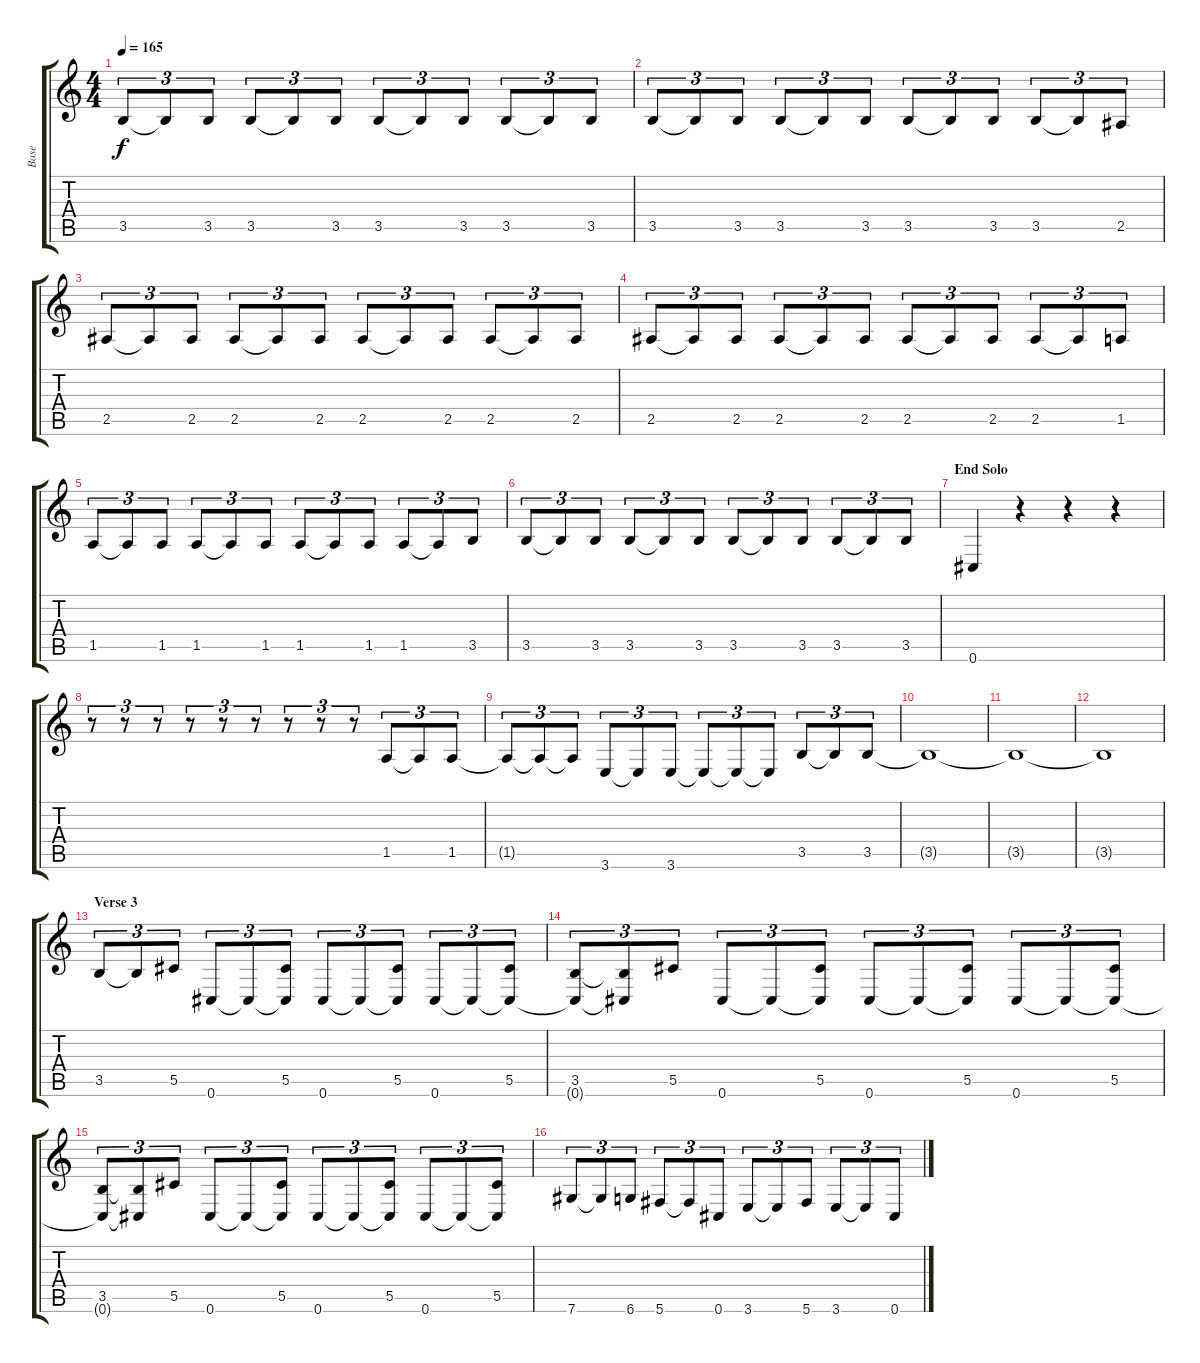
\track ("Base" "Base") {instrument electricbasspick}
\staff {score tabs}
\tuning (Eb4 Bb3 Gb3 Db3 Ab2 Db2) {hide}
\ts (4 4)
\tempo 165
\clef g2
\ks c
3.5.8{tu (3 2) dy f} 3.5{t}.8{tu (3 2)} 3.5.8{tu (3 2)} 3.5.8{tu (3 2)} 3.5{t}.8{tu (3 2)} 3.5.8{tu (3 2)} 3.5.8{tu (3 2)} 3.5{t}.8{tu (3 2)} 3.5.8{tu (3 2)} 3.5.8{tu (3 2)} 3.5{t}.8{tu (3 2)} 3.5.8{tu (3 2)} |
3.5.8{tu (3 2)} 3.5{t}.8{tu (3 2)} 3.5.8{tu (3 2)} 3.5.8{tu (3 2)} 3.5{t}.8{tu (3 2)} 3.5.8{tu (3 2)} 3.5.8{tu (3 2)} 3.5{t}.8{tu (3 2)} 3.5.8{tu (3 2)} 3.5.8{tu (3 2)} 3.5{t}.8{tu (3 2)} 2.5.8{tu (3 2)} |
2.5.8{tu (3 2)} 2.5{t}.8{tu (3 2)} 2.5.8{tu (3 2)} 2.5.8{tu (3 2)} 2.5{t}.8{tu (3 2)} 2.5.8{tu (3 2)} 2.5.8{tu (3 2)} 2.5{t}.8{tu (3 2)} 2.5.8{tu (3 2)} 2.5.8{tu (3 2)} 2.5{t}.8{tu (3 2)} 2.5.8{tu (3 2)} |
2.5.8{tu (3 2)} 2.5{t}.8{tu (3 2)} 2.5.8{tu (3 2)} 2.5.8{tu (3 2)} 2.5{t}.8{tu (3 2)} 2.5.8{tu (3 2)} 2.5.8{tu (3 2)} 2.5{t}.8{tu (3 2)} 2.5.8{tu (3 2)} 2.5.8{tu (3 2)} 2.5{t}.8{tu (3 2)} 1.5.8{tu (3 2)} |
1.5.8{tu (3 2)} 1.5{t}.8{tu (3 2)} 1.5.8{tu (3 2)} 1.5.8{tu (3 2)} 1.5{t}.8{tu (3 2)} 1.5.8{tu (3 2)} 1.5.8{tu (3 2)} 1.5{t}.8{tu (3 2)} 1.5.8{tu (3 2)} 1.5.8{tu (3 2)} 1.5{t}.8{tu (3 2)} 3.5.8{tu (3 2)} |
3.5.8{tu (3 2)} 3.5{t}.8{tu (3 2)} 3.5.8{tu (3 2)} 3.5.8{tu (3 2)} 3.5{t}.8{tu (3 2)} 3.5.8{tu (3 2)} 3.5.8{tu (3 2)} 3.5{t}.8{tu (3 2)} 3.5.8{tu (3 2)} 3.5.8{tu (3 2)} 3.5{t}.8{tu (3 2)} 3.5.8{tu (3 2)} |
\section ("" "End Solo")
0.6.4 r.4 r.4 r.4 |
r.8{tu (3 2)} r.8{tu (3 2)} r.8{tu (3 2)} r.8{tu (3 2)} r.8{tu (3 2)} r.8{tu (3 2)} r.8{tu (3 2)} r.8{tu (3 2)} r.8{tu (3 2)} 1.5.8{tu (3 2)} 1.5{t}.8{tu (3 2)} 1.5.8{tu (3 2)} |
1.5{t}.8{tu (3 2)} 1.5{t}.8{tu (3 2)} 1.5{t}.8{tu (3 2)} 3.6.8{tu (3 2)} 3.6{t}.8{tu (3 2)} 3.6.8{tu (3 2)} 3.6{t}.8{tu (3 2)} 3.6{t}.8{tu (3 2)} 3.6{t}.8{tu (3 2)} 3.5.8{tu (3 2)} 3.5{t}.8{tu (3 2)} 3.5.8{tu (3 2)} |
3.5{t}.1 |
3.5{t}.1 |
3.5{t}.1 |
\section ("" "Verse 3")
3.5.8{tu (3 2)} 3.5{t}.8{tu (3 2)} 5.5.8{tu (3 2)} 0.6.8{tu (3 2)} 0.6{t}.8{tu (3 2)} (5.5 0.6{t}).8{tu (3 2)} 0.6.8{tu (3 2)} 0.6{t}.8{tu (3 2)} (5.5 0.6{t}).8{tu (3 2)} 0.6.8{tu (3 2)} 0.6{t}.8{tu (3 2)} (5.5 0.6{t}).8{tu (3 2)} |
(3.5 0.6{t}).8{tu (3 2)} (3.5{t} 0.6{t}).8{tu (3 2)} 5.5.8{tu (3 2)} 0.6.8{tu (3 2)} 0.6{t}.8{tu (3 2)} (5.5 0.6{t}).8{tu (3 2)} 0.6.8{tu (3 2)} 0.6{t}.8{tu (3 2)} (5.5 0.6{t}).8{tu (3 2)} 0.6.8{tu (3 2)} 0.6{t}.8{tu (3 2)} (5.5 0.6{t}).8{tu (3 2)} |
(3.5 0.6{t}).8{tu (3 2)} (3.5{t} 0.6{t}).8{tu (3 2)} 5.5.8{tu (3 2)} 0.6.8{tu (3 2)} 0.6{t}.8{tu (3 2)} (5.5 0.6{t}).8{tu (3 2)} 0.6.8{tu (3 2)} 0.6{t}.8{tu (3 2)} (5.5 0.6{t}).8{tu (3 2)} 0.6.8{tu (3 2)} 0.6{t}.8{tu (3 2)} (5.5 0.6{t}).8{tu (3 2)} |
7.6.8{tu (3 2)} 7.6{t}.8{tu (3 2)} 6.6.8{tu (3 2)} 5.6.8{tu (3 2)} 5.6{t}.8{tu (3 2)} 0.6.8{tu (3 2)} 3.6.8{tu (3 2)} 3.6{t}.8{tu (3 2)} 5.6.8{tu (3 2)} 3.6.8{tu (3 2)} 3.6{t}.8{tu (3 2)} 0.6.8{tu (3 2)}
